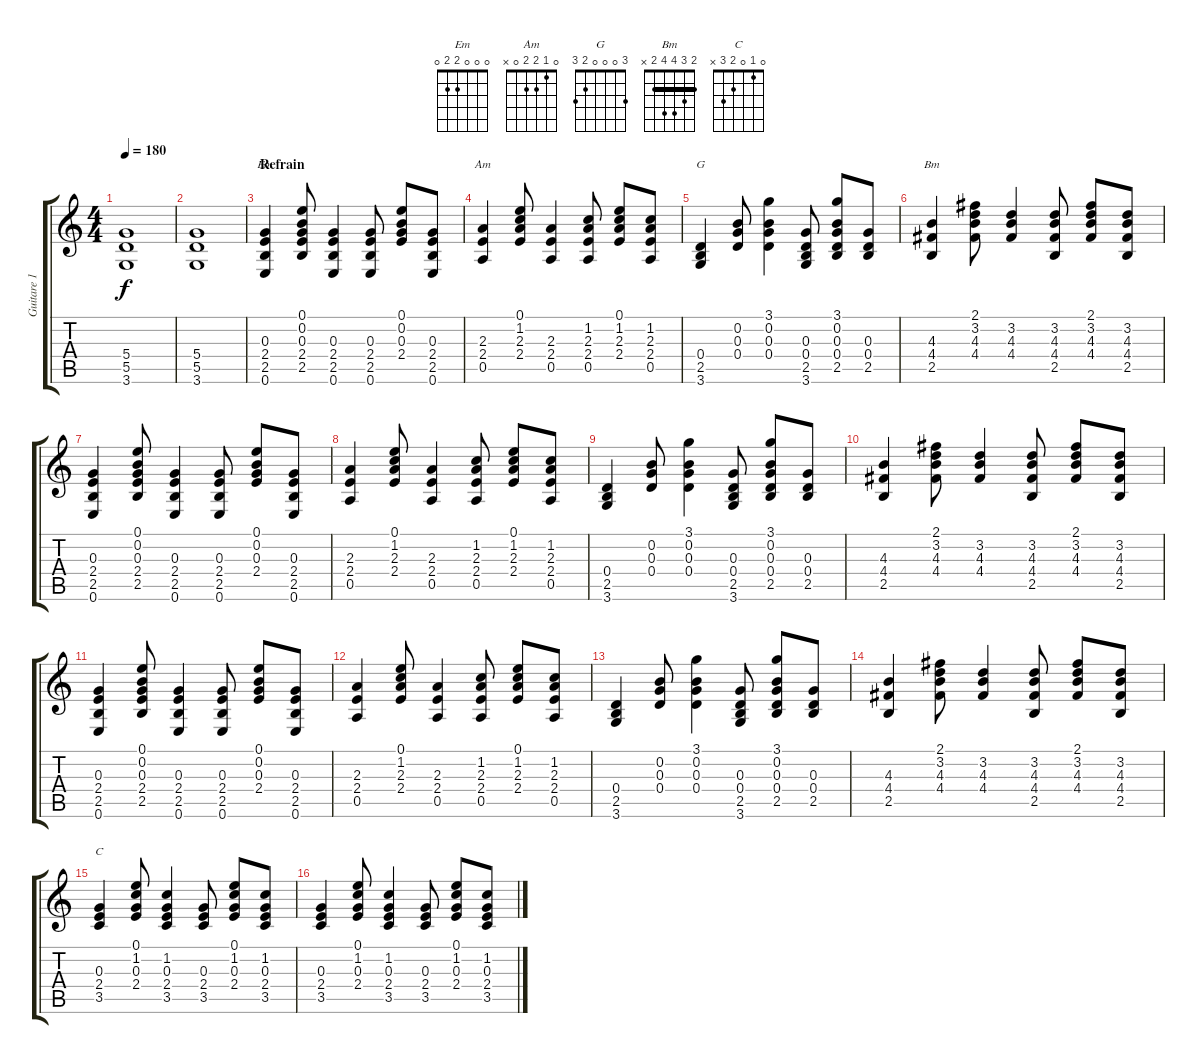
\track ("Guitare 1" "Guitare 1") {instrument distortionguitar}
\staff {score tabs}
\tuning (E4 B3 G3 D3 A2 E2) {hide}
\chord ("Em" 0 0 0 2 2 0)
\chord ("Am" 0 1 2 2 0 x)
\chord ("G" 3 0 0 0 2 3)
\chord ("Bm" 2 3 4 4 2 x) {barre 2}
\chord ("C" 0 1 0 2 3 x)
\ts (4 4)
\tempo 180
\clef g2
\ks c
(5.4 5.5 3.6).1{dy f} |
(5.4 5.5 3.6).1 |
\section ("" "Refrain")
(0.3 2.4 2.5 0.6).4{ch "Em"} (0.1 0.2 0.3 2.4 2.5).8 (0.3 2.4 2.5 0.6).4 (0.3 2.4 2.5 0.6).8 (0.1 0.2 0.3 2.4).8 (0.3 2.4 2.5 0.6).8 |
(2.3 2.4 0.5).4{ch "Am"} (0.1 1.2 2.3 2.4).8 (2.3 2.4 0.5).4 (1.2 2.3 2.4 0.5).8 (0.1 1.2 2.3 2.4).8 (1.2 2.3 2.4 0.5).8 |
(0.4 2.5 3.6).4{ch "G"} (0.2 0.3 0.4).8 (3.1 0.2 0.3 0.4).4 (0.3 0.4 2.5 3.6).8 (3.1 0.2 0.3 0.4 2.5).8 (0.3 0.4 2.5).8 |
(4.3 4.4 2.5).4{ch "Bm"} (2.1 3.2 4.3 4.4).8 (3.2 4.3 4.4).4 (3.2 4.3 4.4 2.5).8 (2.1 3.2 4.3 4.4).8 (3.2 4.3 4.4 2.5).8 |
(0.3 2.4 2.5 0.6).4 (0.1 0.2 0.3 2.4 2.5).8 (0.3 2.4 2.5 0.6).4 (0.3 2.4 2.5 0.6).8 (0.1 0.2 0.3 2.4).8 (0.3 2.4 2.5 0.6).8 |
(2.3 2.4 0.5).4 (0.1 1.2 2.3 2.4).8 (2.3 2.4 0.5).4 (1.2 2.3 2.4 0.5).8 (0.1 1.2 2.3 2.4).8 (1.2 2.3 2.4 0.5).8 |
(0.4 2.5 3.6).4 (0.2 0.3 0.4).8 (3.1 0.2 0.3 0.4).4 (0.3 0.4 2.5 3.6).8 (3.1 0.2 0.3 0.4 2.5).8 (0.3 0.4 2.5).8 |
(4.3 4.4 2.5).4 (2.1 3.2 4.3 4.4).8 (3.2 4.3 4.4).4 (3.2 4.3 4.4 2.5).8 (2.1 3.2 4.3 4.4).8 (3.2 4.3 4.4 2.5).8 |
(0.3 2.4 2.5 0.6).4 (0.1 0.2 0.3 2.4 2.5).8 (0.3 2.4 2.5 0.6).4 (0.3 2.4 2.5 0.6).8 (0.1 0.2 0.3 2.4).8 (0.3 2.4 2.5 0.6).8 |
(2.3 2.4 0.5).4 (0.1 1.2 2.3 2.4).8 (2.3 2.4 0.5).4 (1.2 2.3 2.4 0.5).8 (0.1 1.2 2.3 2.4).8 (1.2 2.3 2.4 0.5).8 |
(0.4 2.5 3.6).4 (0.2 0.3 0.4).8 (3.1 0.2 0.3 0.4).4 (0.3 0.4 2.5 3.6).8 (3.1 0.2 0.3 0.4 2.5).8 (0.3 0.4 2.5).8 |
(4.3 4.4 2.5).4 (2.1 3.2 4.3 4.4).8 (3.2 4.3 4.4).4 (3.2 4.3 4.4 2.5).8 (2.1 3.2 4.3 4.4).8 (3.2 4.3 4.4 2.5).8 |
(0.3 2.4 3.5).4{ch "C"} (0.1 1.2 0.3 2.4).8 (1.2 0.3 2.4 3.5).4 (0.3 2.4 3.5).8 (0.1 1.2 0.3 2.4).8 (1.2 0.3 2.4 3.5).8 |
(0.3 2.4 3.5).4 (0.1 1.2 0.3 2.4).8 (1.2 0.3 2.4 3.5).4 (0.3 2.4 3.5).8 (0.1 1.2 0.3 2.4).8 (1.2 0.3 2.4 3.5).8
